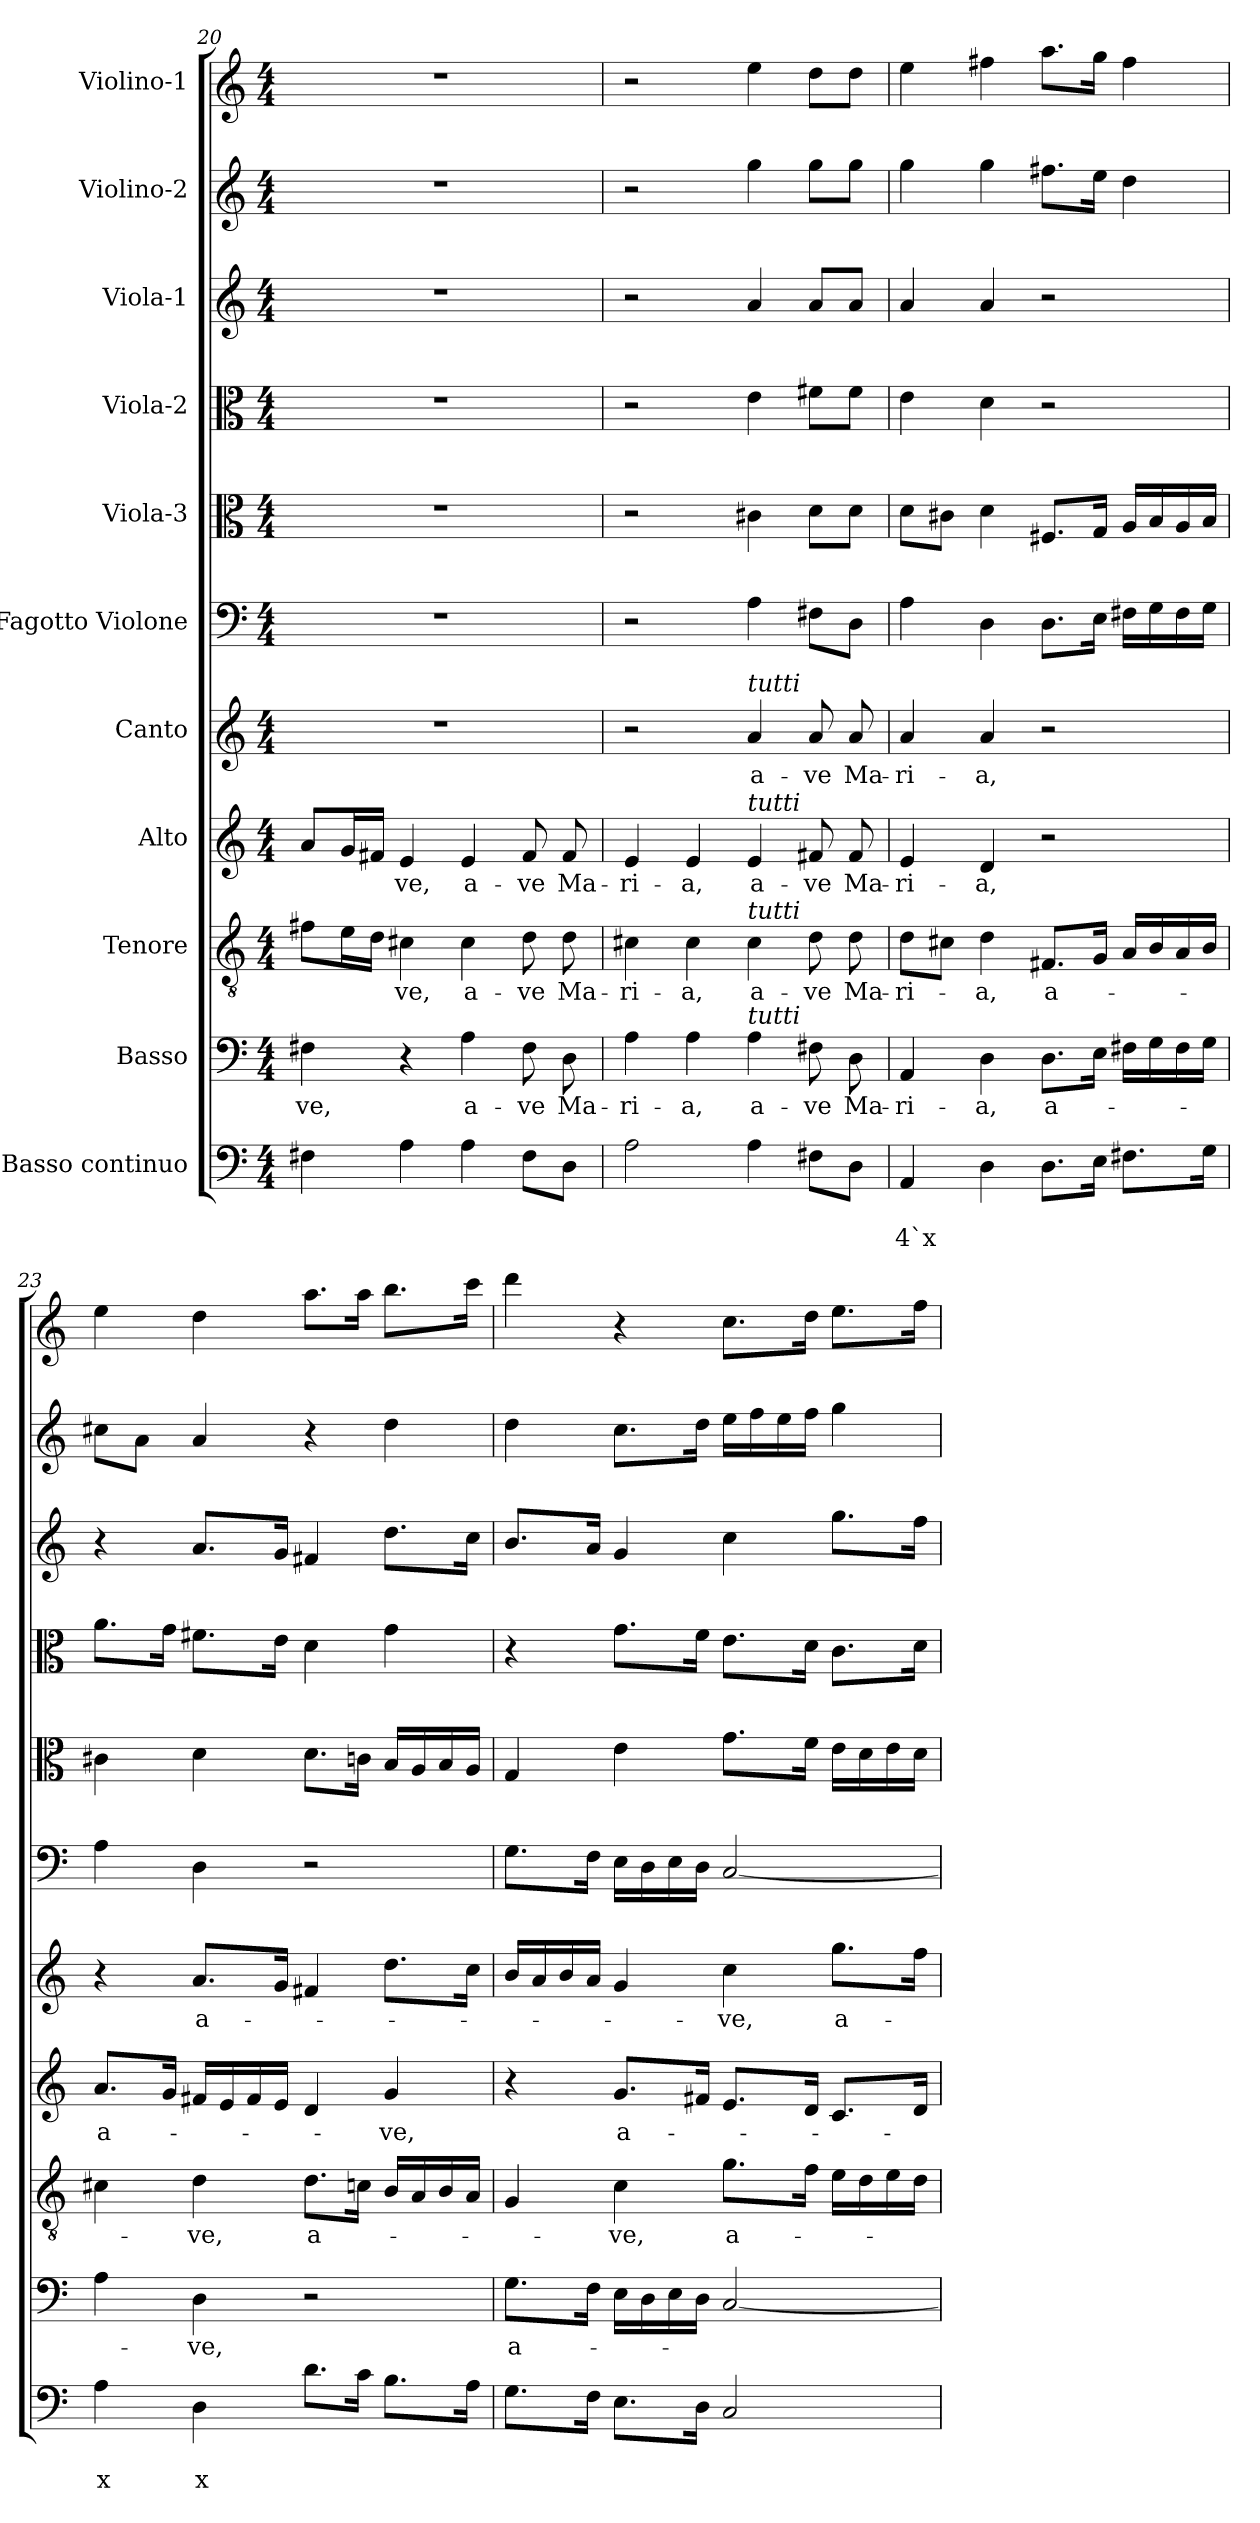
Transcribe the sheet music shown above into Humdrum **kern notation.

**kern	**text	**text	**kern	**text	**kern	**text	**kern	**text	**kern	**text	**kern	**kern	**kern	**kern	**kern	**kern
*part11	*part11	*part11	*part10	*part10	*part9	*part9	*part8	*part8	*part7	*part7	*part6	*part5	*part4	*part3	*part2	*part1
*staff11	*staff11	*staff11	*staff10	*staff10	*staff9	*staff9	*staff8	*staff8	*staff7	*staff7	*staff6	*staff5	*staff4	*staff3	*staff2	*staff1
*I"Basso continuo	*	*	*I"Basso	*	*I"Tenore	*	*I"Alto	*	*I"Canto	*	*I"Fagotto Violone	*I"Viola-3	*I"Viola-2	*I"Viola-1	*I"Violino-2	*I"Violino-1
!!LO:PB:g=z
*clefF4	*	*	*clefF4	*	*clefGv2	*	*clefG2	*	*clefG2	*	*clefF4	*clefC3	*clefC3	*clefG2	*clefG2	*clefG2
*k[]	*	*	*k[]	*	*k[]	*	*k[]	*	*k[]	*	*k[]	*k[]	*k[]	*k[]	*k[]	*k[]
*C:	*	*	*C:	*	*C:	*	*C:	*	*C:	*	*C:	*C:	*C:	*C:	*C:	*C:
*M4/4	*	*	*M4/4	*	*M4/4	*	*M4/4	*	*M4/4	*	*M4/4	*M4/4	*M4/4	*M4/4	*M4/4	*M4/4
=20	=20	=20	=20	=20	=20	=20	=20	=20	=20	=20	=20	=20	=20	=20	=20	=20
!	!	!	!	!LO:LY:b	!	!	!	!	!	!	!	!	!	!	!	!
4F#X\	.	.	4F#X\	-ve,	8f#X\L	.	8a/L	.	1r	.	1r	1r	1r	1r	1r	1r
.	.	.	.	.	16e\L	.	16g/L	.	.	.	.	.	.	.	.	.
.	.	.	.	.	16d\JJ	.	16f#X/JJ	.	.	.	.	.	.	.	.	.
!	!	!	!	!	!	!LO:LY:b	!	!LO:LY:b	!	!	!	!	!	!	!	!
4A\	.	.	4r	.	4c#X\	-ve,	4e/	-ve,	.	.	.	.	.	.	.	.
!	!	!	!	!LO:LY:b	!	!LO:LY:b	!	!LO:LY:b	!	!	!	!	!	!	!	!
4A\	.	.	4A\	a-	4c#\	a-	4e/	a-	.	.	.	.	.	.	.	.
!	!	!	!	!LO:LY:b	!	!LO:LY:b	!	!LO:LY:b	!	!	!	!	!	!	!	!
8F#\L	.	.	8F#\	-ve	8d\	-ve	8f#/	-ve	.	.	.	.	.	.	.	.
!	!	!	!	!LO:LY:b	!	!LO:LY:b	!	!LO:LY:b	!	!	!	!	!	!	!	!
8D\J	.	.	8D\	Ma-	8d\	Ma-	8f#/	Ma-	.	.	.	.	.	.	.	.
=21	=21	=21	=21	=21	=21	=21	=21	=21	=21	=21	=21	=21	=21	=21	=21	=21
!	!	!	!	!LO:LY:b	!	!LO:LY:b	!	!LO:LY:b	!	!	!	!	!	!	!	!
2A\	.	.	4A\	-ri-	4c#X\	-ri-	4e/	-ri-	2r	.	2r	2r	2r	2r	2r	2r
!	!	!	!	!LO:LY:b	!	!LO:LY:b	!	!LO:LY:b	!	!	!	!	!	!	!	!
.	.	.	4A\	-a,	4c#\	-a,	4e/	-a,	.	.	.	.	.	.	.	.
!	!	!	!	!	!	!	!	!	!LO:TX:a:i:t=tutti	!	!	!	!	!	!	!
!	!	!	!	!	!	!	!LO:TX:a:i:t=tutti	!	!	!	!	!	!	!	!	!
!	!	!	!	!	!LO:TX:a:i:t=tutti	!	!	!	!	!	!	!	!	!	!	!
!	!	!	!LO:TX:a:i:t=tutti	!	!	!	!	!	!	!	!	!	!	!	!	!
!	!	!	!	!LO:LY:b	!	!LO:LY:b	!	!LO:LY:b	!	!LO:LY:b	!	!	!	!	!	!
4A\	.	.	4A\	a-	4c#\	a-	4e/	a-	4a/	a-	4A\	4c#X\	4e\	4a/	4gg\	4ee\
!	!	!	!	!LO:LY:b	!	!LO:LY:b	!	!LO:LY:b	!	!LO:LY:b	!	!	!	!	!	!
8F#X\L	.	.	8F#X\	-ve	8d\	-ve	8f#X/	-ve	8a/	-ve	8F#X\L	8d\L	8f#X\L	8a/L	8gg\L	8dd\L
!	!	!	!	!LO:LY:b	!	!LO:LY:b	!	!LO:LY:b	!	!LO:LY:b	!	!	!	!	!	!
8D\J	.	.	8D\	Ma-	8d\	Ma-	8f#/	Ma-	8a/	Ma-	8D\J	8d\J	8f#\J	8a/J	8gg\J	8dd\J
=22	=22	=22	=22	=22	=22	=22	=22	=22	=22	=22	=22	=22	=22	=22	=22	=22
!	!	!LO:LY:b	!	!LO:LY:b	!	!LO:LY:b	!	!LO:LY:b	!	!LO:LY:b	!	!	!	!	!	!
4AA/	.	4`x	4AA/	-ri-	8d\L	-ri-	4e/	-ri-	4a/	-ri-	4A\	8d\L	4e\	4a/	4gg\	4ee\
.	.	.	.	.	8c#X\J	.	.	.	.	.	.	8c#X\J	.	.	.	.
!	!	!	!	!LO:LY:b	!	!LO:LY:b	!	!LO:LY:b	!	!LO:LY:b	!	!	!	!	!	!
4D\	.	.	4D\	-a,	4d\	-a,	4d/	-a,	4a/	-a,	4D\	4d\	4d\	4a/	4gg\	4ff#X\
!	!	!	!	!LO:LY:b	!	!LO:LY:b	!	!	!	!	!	!	!	!	!	!
8.D\L	.	.	8.D\L	a-	8.F#X/L	a-	2r	.	2r	.	8.D\L	8.F#X/L	2r	2r	8.ff#X\L	8.aa\L
16E\Jk	.	.	16E\Jk	.	16G/Jk	.	.	.	.	.	16E\Jk	16G/Jk	.	.	16ee\Jk	16gg\Jk
8.F#X\L	.	.	16F#X\LL	.	16A/LL	.	.	.	.	.	16F#X\LL	16A/LL	.	.	4dd\	4ff#\
.	.	.	16G\	.	16B/	.	.	.	.	.	16G\	16B/	.	.	.	.
.	.	.	16F#\	.	16A/	.	.	.	.	.	16F#\	16A/	.	.	.	.
16G\Jk	.	.	16G\JJ	.	16B/JJ	.	.	.	.	.	16G\JJ	16B/JJ	.	.	.	.
=23	=23	=23	=23	=23	=23	=23	=23	=23	=23	=23	=23	=23	=23	=23	=23	=23
!	!	!LO:LY:b	!	!	!	!	!	!LO:LY:b	!	!	!	!	!	!	!	!
4A\	.	x	4A\	.	4c#X\	.	8.a/L	a-	4r	.	4A\	4c#X\	8.a\L	4r	8cc#X\L	4ee\
.	.	.	.	.	.	.	.	.	.	.	.	.	.	.	8a\J	.
.	.	.	.	.	.	.	16g/Jk	.	.	.	.	.	16g\Jk	.	.	.
!	!	!LO:LY:b	!	!LO:LY:b	!	!LO:LY:b	!	!	!	!LO:LY:b	!	!	!	!	!	!
4D\	.	x	4D\	-ve,	4d\	-ve,	16f#X/LL	.	8.a/L	a-	4D\	4d\	8.f#X\L	8.a/L	4a/	4dd\
.	.	.	.	.	.	.	16e/	.	.	.	.	.	.	.	.	.
.	.	.	.	.	.	.	16f#/	.	.	.	.	.	.	.	.	.
.	.	.	.	.	.	.	16e/JJ	.	16g/Jk	.	.	.	16e\Jk	16g/Jk	.	.
!	!	!	!	!	!	!LO:LY:b	!	!	!	!	!	!	!	!	!	!
8.d\L	.	.	2r	.	8.d\L	a-	4d/	.	4f#X/	.	2r	8.d\L	4d\	4f#X/	4r	8.aa\L
16c\Jk	.	.	.	.	16cn\Jk	.	.	.	.	.	.	16cn\Jk	.	.	.	16aa\Jk
!	!	!	!	!	!	!	!	!LO:LY:b	!	!	!	!	!	!	!	!
8.B\L	.	.	.	.	16B/LL	.	4g/	-ve,	8.dd\L	.	.	16B/LL	4g\	8.dd\L	4dd\	8.bb\L
.	.	.	.	.	16A/	.	.	.	.	.	.	16A/	.	.	.	.
.	.	.	.	.	16B/	.	.	.	.	.	.	16B/	.	.	.	.
16A\Jk	.	.	.	.	16A/JJ	.	.	.	16cc\Jk	.	.	16A/JJ	.	16cc\Jk	.	16ccc\Jk
!!LO:PB:g=z
=24	=24	=24	=24	=24	=24	=24	=24	=24	=24	=24	=24	=24	=24	=24	=24	=24
!	!	!	!	!LO:LY:b	!	!	!	!	!	!	!	!	!	!	!	!
8.G\L	.	.	8.G\L	a-	4G/	.	4r	.	16b/LL	.	8.G\L	4G/	4r	8.b/L	4dd\	4ddd\
.	.	.	.	.	.	.	.	.	16a/	.	.	.	.	.	.	.
.	.	.	.	.	.	.	.	.	16b/	.	.	.	.	.	.	.
16F\Jk	.	.	16F\Jk	.	.	.	.	.	16a/JJ	.	16F\Jk	.	.	16a/Jk	.	.
!	!	!	!	!	!	!LO:LY:b	!	!LO:LY:b	!	!	!	!	!	!	!	!
8.E\L	.	.	16E\LL	.	4c\	-ve,	8.g/L	a-	4g/	.	16E\LL	4e\	8.g\L	4g/	8.cc\L	4r
.	.	.	16D\	.	.	.	.	.	.	.	16D\	.	.	.	.	.
.	.	.	16E\	.	.	.	.	.	.	.	16E\	.	.	.	.	.
16D\Jk	.	.	16D\JJ	.	.	.	16f#X/Jk	.	.	.	16D\JJ	.	16f\Jk	.	16dd\Jk	.
!	!	!	!	!	!	!LO:LY:b	!	!	!	!LO:LY:b	!	!	!	!	!	!
2C/	.	.	[2C/	.	8.g\L	a-	8.e/L	.	4cc\	-ve,	[2C/	8.g\L	8.e\L	4cc\	16ee\LL	8.cc\L
.	.	.	.	.	.	.	.	.	.	.	.	.	.	.	16ff\	.
.	.	.	.	.	.	.	.	.	.	.	.	.	.	.	16ee\	.
.	.	.	.	.	16f\Jk	.	16d/Jk	.	.	.	.	16f\Jk	16d\Jk	.	16ff\JJ	16dd\Jk
!	!	!	!	!	!	!	!	!	!	!LO:LY:b	!	!	!	!	!	!
.	.	.	.	.	16e\LL	.	8.c/L	.	8.gg\L	a-	.	16e\LL	8.c\L	8.gg\L	4gg\	8.ee\L
.	.	.	.	.	16d\	.	.	.	.	.	.	16d\	.	.	.	.
.	.	.	.	.	16e\	.	.	.	.	.	.	16e\	.	.	.	.
.	.	.	.	.	16d\JJ	.	16d/Jk	.	16ff\Jk	.	.	16d\JJ	16d\Jk	16ff\Jk	.	16ff\Jk
=	=	=	=	=	=	=	=	=	=	=	=	=	=	=	=	=
*-	*-	*-	*-	*-	*-	*-	*-	*-	*-	*-	*-	*-	*-	*-	*-	*-
